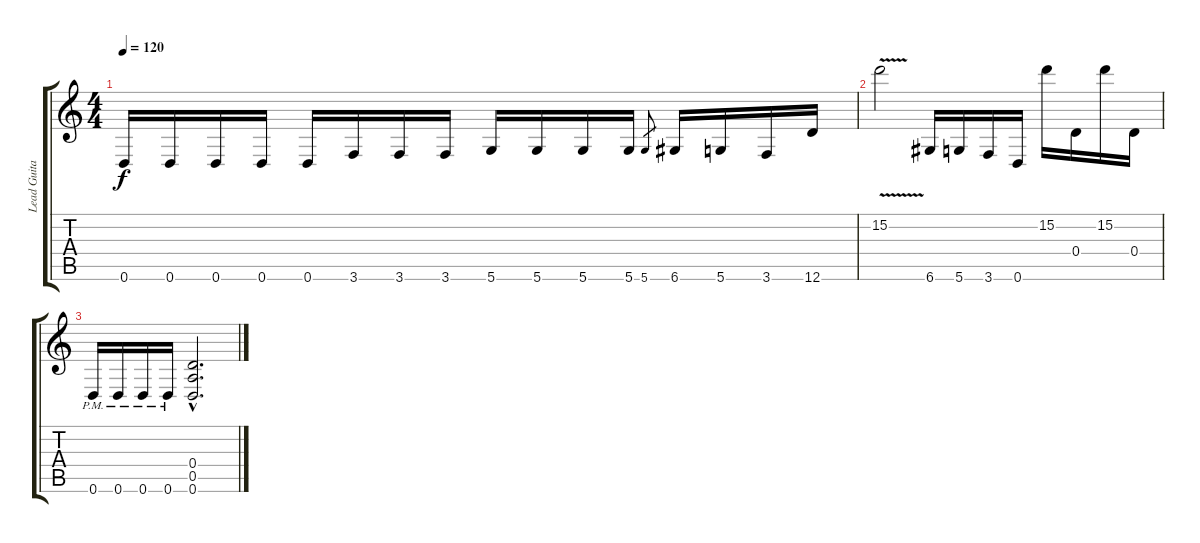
\track ("Lead Guitar" "Lead Guita") {instrument overdrivenguitar}
\staff {score tabs}
\tuning (E4 B3 G3 D3 A2 D2) {hide}
\ts (4 4)
\tempo 120
\clef g2
\ks c
0.6.16{dy f} 0.6.16 0.6.16 0.6.16 0.6.16 3.6.16 3.6.16 3.6.16 5.6.16 5.6.16 5.6.16 5.6.16 5.6.8{gr} 6.6.16 5.6.16 3.6.16 12.6.16 |
15.2{v}.2 6.6.16 5.6.16 3.6.16 0.6.16 15.2.16 0.4.16 15.2.16 0.4.16 |
0.6{pm}.16 0.6{pm}.16 0.6{pm}.16 0.6{pm}.16 (0.4{hac} 0.5{hac} 0.6{hac}).2{d}
